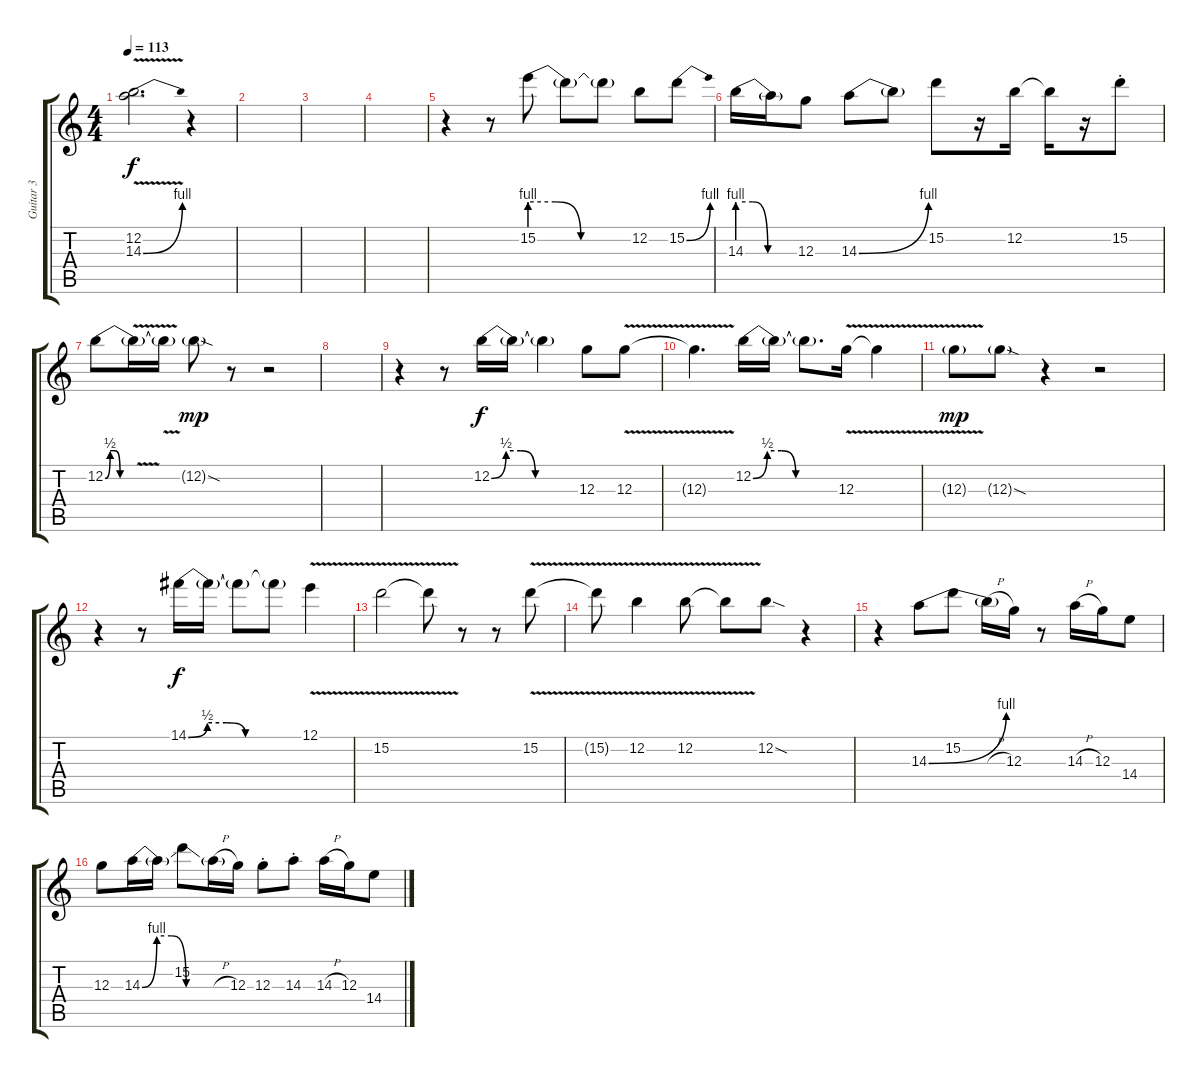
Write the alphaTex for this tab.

\track ("Guitar 3" "Guitar 3") {instrument overdrivenguitar}
\staff {score tabs}
\tuning (E4 B3 G3 D3 A2 E2) {hide}
\ts (4 4)
\tempo 113
\clef g2
\ks c
(12.2 14.3{be (bend 0 0 60 4) v}).2{d dy f} r.4 |
|
|
|
r.4 r.8 15.2{be (custom 0 4 15 4 30 0 60 0)}.8 15.2{t}.8 15.2{t}.8 12.2.8 15.2{be (bend 0 0 60 4)}.8 |
14.3{be (custom 0 4 15 4 30 0 60 0)}.16 14.3{t}.16 12.3.8 14.3{be (bend 0 0 60 4)}.8 14.3{t}.8 15.2.8 r.16 12.2.16 12.2{t}.16 r.16 15.2{st}.8 |
12.2{be (custom 0 0 10 2 20 2 30 0 60 0)}.8 12.2{v t}.16 12.2{t}.16 12.2{sod g}.8{dy mp} r.8 r.2 |
|
r.4 r.8 12.2{be (custom 0 0 10 2 20 2 30 0 60 0)}.16{dy f} 12.2{t}.16 12.2{t}.4 12.3.8 12.3{v}.8 |
12.3{t}.4{d} 12.2{be (custom 0 0 10 2 20 2 30 0 60 0)}.16 12.2{t}.16 12.2{t}.8{d} 12.3{v}.16 12.3{t}.4 |
12.3{v g}.8{dy mp} 12.3{sod g}.8 r.4 r.2 |
r.4 r.8 14.1{be (custom 0 0 10 2 20 2 30 0 60 0)}.16{dy f} 14.1{t}.16 14.1{t}.8 14.1{t}.8 12.1{v}.4 |
15.2{v}.2 15.2{t}.8 r.8 r.8 15.2{v}.8 |
15.2{t}.8 12.2{v}.4 12.2{v}.8 12.2{t}.8 12.2{sod}.8 r.4 |
r.4 14.3{be (bend 0 0 60 4)}.8 15.2.8 14.3{h t}.16 12.3.16 r.8 14.3{h}.16 12.3.16 14.4.8 |
12.3.8 14.3{be (custom 0 0 10 4 20 4 30 0 60 0)}.16 14.3{t}.16 15.2.8 14.3{h t}.16 12.3.16 12.3{st}.8 14.3{st}.8 14.3{h}.16 12.3.16 14.4.8
